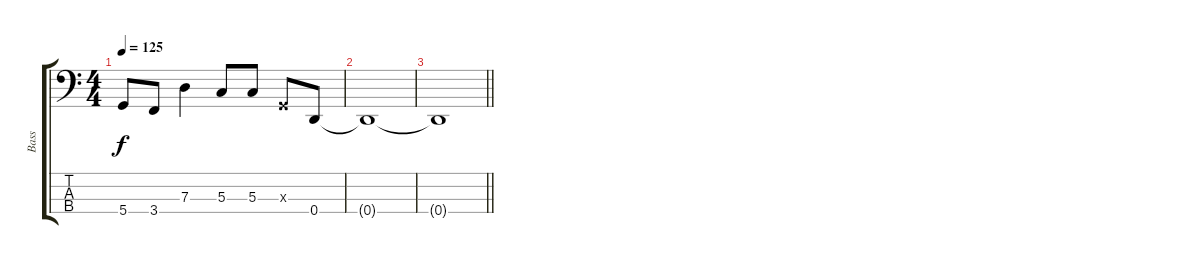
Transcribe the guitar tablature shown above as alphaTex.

\track ("Bass" "Bass") {instrument electricbassfinger}
\staff {score tabs}
\tuning (F2 C2 G1 D1) {hide}
\ts (4 4)
\tempo 125
\clef f4
\ks c
5.4.8{dy f} 3.4.8 7.3.4 5.3.8 5.3.8 0.3{x}.8 0.4.8 |
0.4{t}.1 |
\barLineRight lightlight
0.4{t}.1
